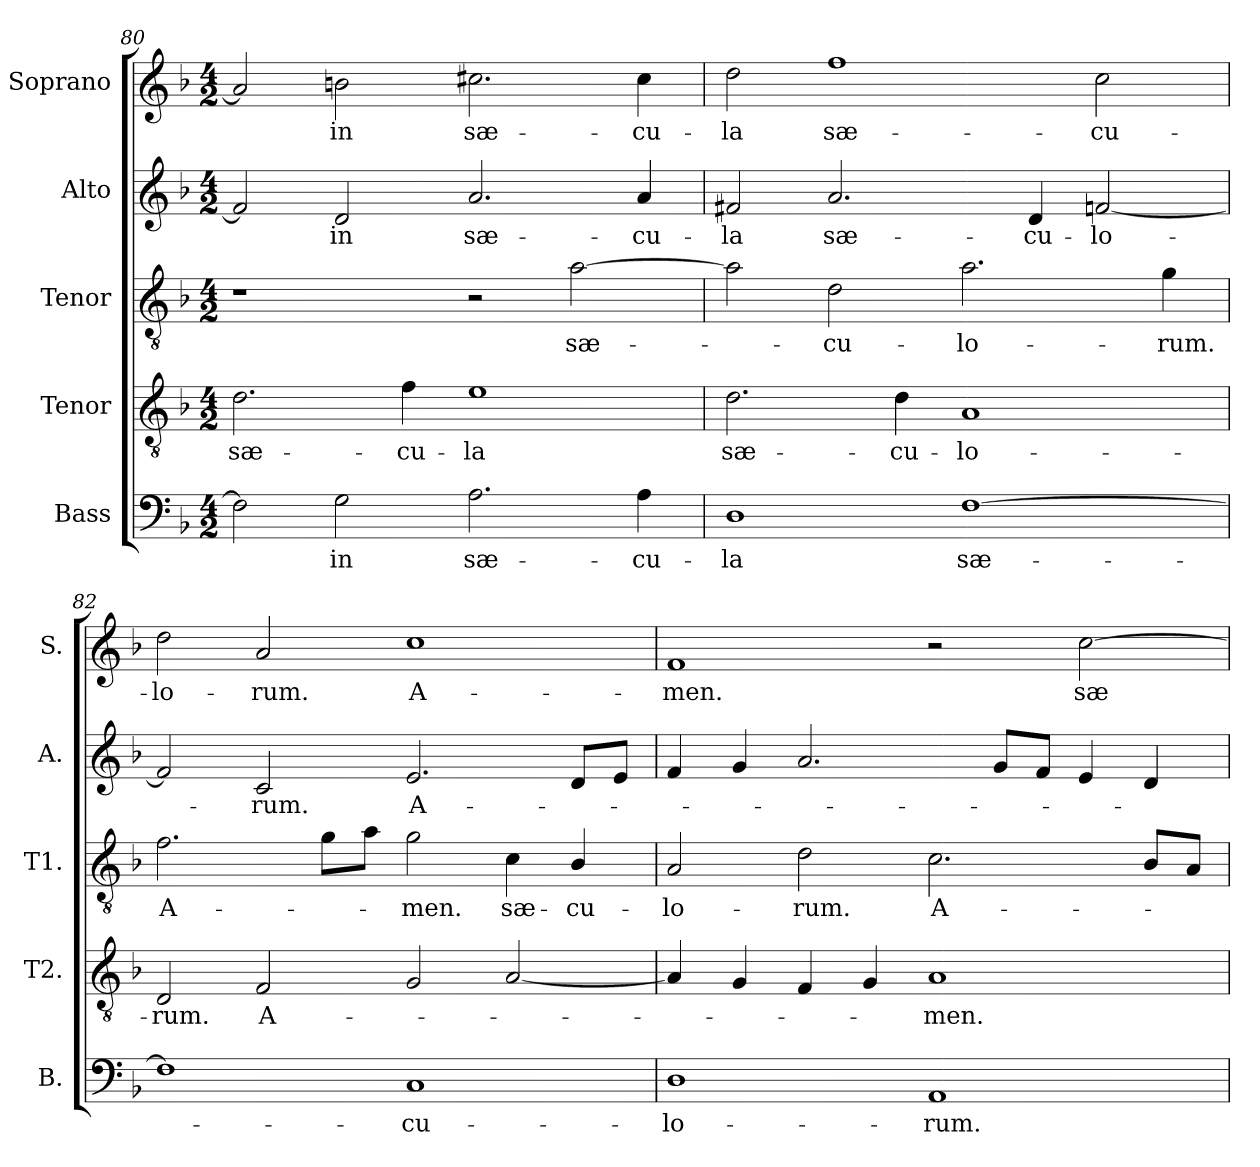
**kern	**text	**kern	**text	**kern	**text	**kern	**text	**kern	**text
*part5	*part5	*part4	*part4	*part3	*part3	*part2	*part2	*part1	*part1
*staff5	*staff5	*staff4	*staff4	*staff3	*staff3	*staff2	*staff2	*staff1	*staff1
*I"Bass	*	*I"Tenor	*	*I"Tenor	*	*I"Alto	*	*I"Soprano	*
*I'B.	*	*I'T2.	*	*I'T1.	*	*I'A.	*	*I'S.	*
!!LO:PB:g=z
*clefF4	*	*clefGv2	*	*clefGv2	*	*clefG2	*	*clefG2	*
*	*	*ITrd7c12	*	*ITrd7c12	*	*	*	*	*
*k[b-]	*	*k[b-]	*	*k[b-]	*	*k[b-]	*	*k[b-]	*
*F:	*	*F:	*	*F:	*	*F:	*	*F:	*
*M4/2	*	*M4/2	*	*M4/2	*	*M4/2	*	*M4/2	*
=80	=80	=80	=80	=80	=80	=80	=80	=80	=80
!	!	!	!LO:LY:b:color=#000000	!	!	!	!	!	!
2Fi\]	.	2.Di\	sæ-	1r	.	2fi/]	.	2ai/]	.
!	!LO:LY:b:color=#000000	!	!	!	!	!	!	!	!
!	!	!	!	!	!	!	!LO:LY:b:color=#000000	!	!
!	!	!	!	!	!	!	!	!	!LO:LY:b:color=#000000
2Gi\	in	.	.	.	.	2di/	in	2bni\	in
!	!	!	!LO:LY:b:color=#000000	!	!	!	!	!	!
.	.	4Fi\	-cu-	.	.	.	.	.	.
!	!LO:LY:b:color=#000000	!	!	!	!	!	!	!	!
!	!	!	!LO:LY:b:color=#000000	!	!	!	!	!	!
!	!	!	!	!	!	!	!LO:LY:b:color=#000000	!	!
!	!	!	!	!	!	!	!	!	!LO:LY:b:color=#000000
2.Ai\	sæ-	1Ei	-la	2r	.	2.ai/	sæ-	2.cc#Xi\	sæ-
!	!	!	!	!	!LO:LY:b:color=#000000	!	!	!	!
.	.	.	.	[2Ai\	sæ-	.	.	.	.
!	!LO:LY:b:color=#000000	!	!	!	!	!	!	!	!
!	!	!	!	!	!	!	!LO:LY:b:color=#000000	!	!
!	!	!	!	!	!	!	!	!	!LO:LY:b:color=#000000
4Ai\	-cu-	.	.	.	.	4ai/	-cu-	4cc#i\	-cu-
=81	=81	=81	=81	=81	=81	=81	=81	=81	=81
!	!LO:LY:b:color=#000000	!	!	!	!	!	!	!	!
!	!	!	!LO:LY:b:color=#000000	!	!	!	!	!	!
!	!	!	!	!	!	!	!LO:LY:b:color=#000000	!	!
!	!	!	!	!	!	!	!	!	!LO:LY:b:color=#000000
1Di	-la	2.Di\	sæ-	2Ai\]	.	2f#Xi/	-la	2ddi\	-la
!	!	!	!	!	!LO:LY:b:color=#000000	!	!	!	!
!	!	!	!	!	!	!	!LO:LY:b:color=#000000	!	!
!	!	!	!	!	!	!	!	!	!LO:LY:b:color=#000000
.	.	.	.	2Di\	-cu-	2.ai/	sæ-	1ffi	sæ-
!	!	!	!LO:LY:b:color=#000000	!	!	!	!	!	!
.	.	4Di\	-cu-	.	.	.	.	.	.
!	!LO:LY:b:color=#000000	!	!	!	!	!	!	!	!
!	!	!	!LO:LY:b:color=#000000	!	!	!	!	!	!
!	!	!	!	!	!LO:LY:b:color=#000000	!	!	!	!
[1Fi	sæ-	1AAi	-lo-	2.Ai\	-lo-	.	.	.	.
!	!	!	!	!	!	!	!LO:LY:b:color=#000000	!	!
.	.	.	.	.	.	4di/	-cu-	.	.
!	!	!	!	!	!	!	!LO:LY:b:color=#000000	!	!
!	!	!	!	!	!	!	!	!	!LO:LY:b:color=#000000
.	.	.	.	.	.	[2fni/	-lo-	2cci\	-cu-
!	!	!	!	!	!LO:LY:b:color=#000000	!	!	!	!
.	.	.	.	4Gi\	-rum.	.	.	.	.
=82	=82	=82	=82	=82	=82	=82	=82	=82	=82
!	!	!	!LO:LY:b:color=#000000	!	!	!	!	!	!
!	!	!	!	!	!LO:LY:b:color=#000000	!	!	!	!
!	!	!	!	!	!	!	!	!	!LO:LY:b:color=#000000
1Fi]	.	2DDi/	-rum.	2.Fi\	A-	2fi/]	.	2ddi\	-lo-
!	!	!	!LO:LY:b:color=#000000	!	!	!	!	!	!
!	!	!	!	!	!	!	!LO:LY:b:color=#000000	!	!
!	!	!	!	!	!	!	!	!	!LO:LY:b:color=#000000
.	.	2FFi/	A-	.	.	2ci/	-rum.	2ai/	-rum.
.	.	.	.	8Gi\L	.	.	.	.	.
.	.	.	.	8Ai\J	.	.	.	.	.
!	!LO:LY:b:color=#000000	!	!	!	!	!	!	!	!
!	!	!	!	!	!LO:LY:b:color=#000000	!	!	!	!
!	!	!	!	!	!	!	!LO:LY:b:color=#000000	!	!
!	!	!	!	!	!	!	!	!	!LO:LY:b:color=#000000
1Ci	-cu-	2GGi/	.	2Gi\	-men.	2.ei/	A-	1cci	A-
!	!	!	!	!	!LO:LY:b:color=#000000	!	!	!	!
.	.	[2AAi/	.	4Ci\	sæ-	.	.	.	.
!	!	!	!	!	!LO:LY:b:color=#000000	!	!	!	!
.	.	.	.	4BB-i/	-cu-	8di/L	.	.	.
.	.	.	.	.	.	8ei/J	.	.	.
=83	=83	=83	=83	=83	=83	=83	=83	=83	=83
!	!LO:LY:b:color=#000000	!	!	!	!	!	!	!	!
!	!	!	!	!	!LO:LY:b:color=#000000	!	!	!	!
!	!	!	!	!	!	!	!	!	!LO:LY:b:color=#000000
1Di	-lo-	4AAi/]	.	2AAi/	-lo-	4fi/	.	1fi	-men.
.	.	4GGi/	.	.	.	4gi/	.	.	.
!	!	!	!	!	!LO:LY:b:color=#000000	!	!	!	!
.	.	4FFi/	.	2Di\	-rum.	2.ai/	.	.	.
.	.	4GGi/	.	.	.	.	.	.	.
!	!LO:LY:b:color=#000000	!	!	!	!	!	!	!	!
!	!	!	!LO:LY:b:color=#000000	!	!	!	!	!	!
!	!	!	!	!	!LO:LY:b:color=#000000	!	!	!	!
1AAi	-rum.	1AAi	-men.	2.Ci\	A-	.	.	2r	.
.	.	.	.	.	.	8gi/L	.	.	.
.	.	.	.	.	.	8fi/J	.	.	.
!	!	!	!	!	!	!	!	!	!LO:LY:b:color=#000000
.	.	.	.	.	.	4ei/	.	[2cci\	sæ-
.	.	.	.	8BB-i/L	.	4di/	.	.	.
.	.	.	.	8AAi/J	.	.	.	.	.
=	=	=	=	=	=	=	=	=	=
*-	*-	*-	*-	*-	*-	*-	*-	*-	*-
